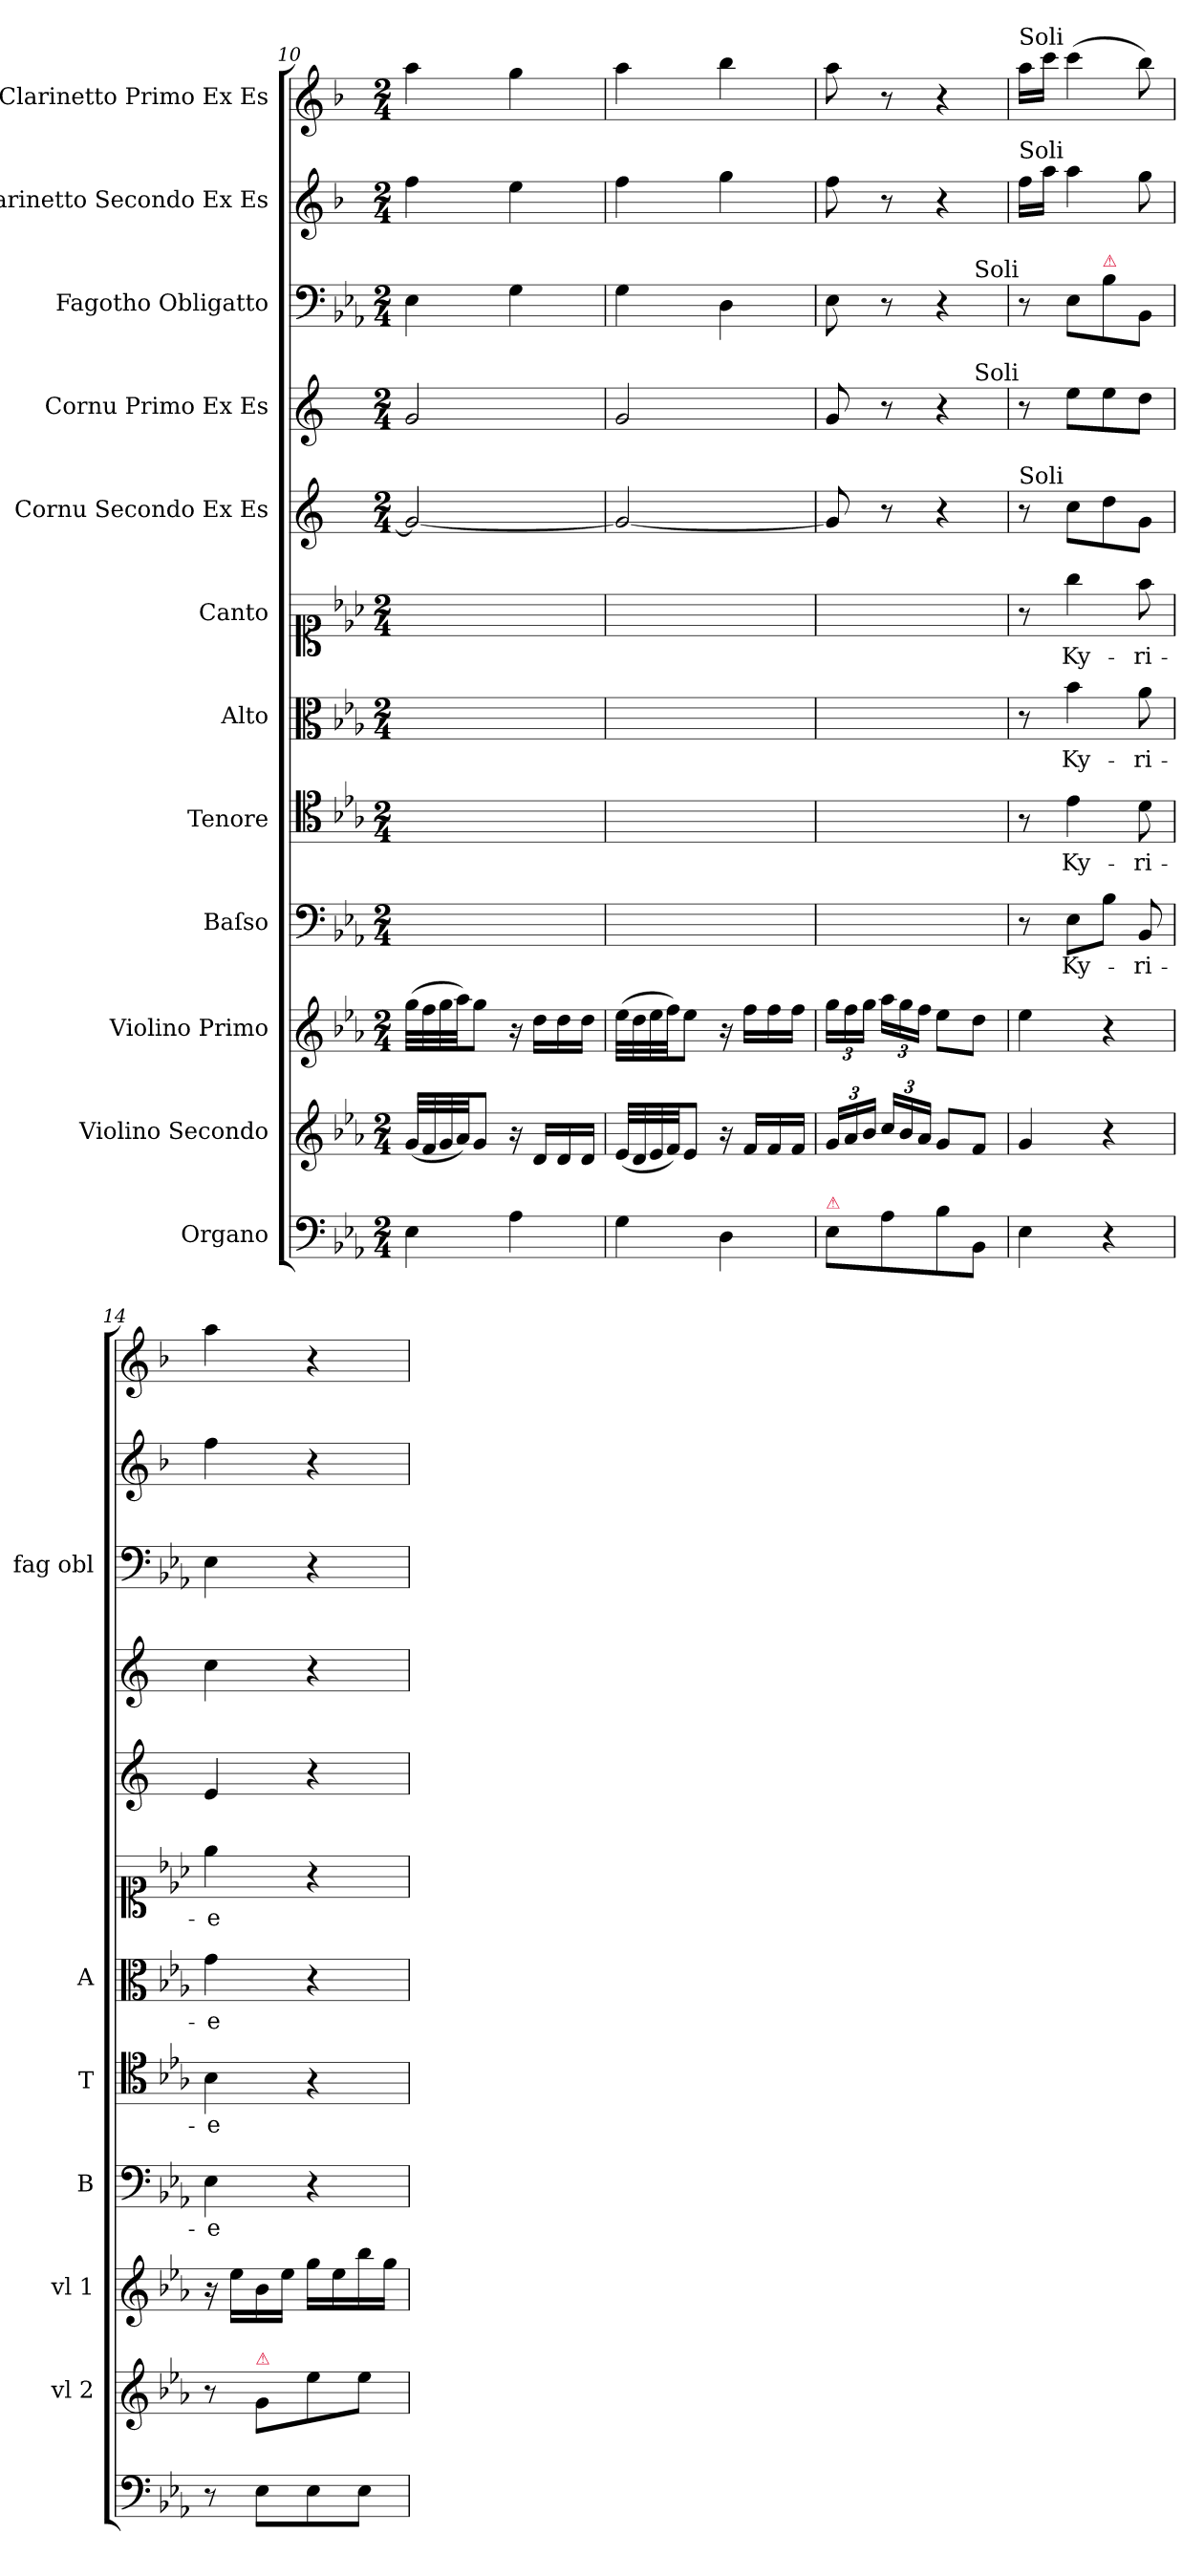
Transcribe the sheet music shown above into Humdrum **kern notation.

**kern	**kern	**kern	**kern	**text	**kern	**text	**kern	**text	**kern	**text	**kern	**kern	**kern	**kern	**kern
*part12	*part11	*part10	*part9	*part9	*part8	*part8	*part7	*part7	*part6	*part6	*part5	*part4	*part3	*part2	*part1
*staff12	*staff11	*staff10	*staff9	*staff9	*staff8	*staff8	*staff7	*staff7	*staff6	*staff6	*staff5	*staff4	*staff3	*staff2	*staff1
*I"Organo	*I"Violino Secondo	*I"Violino Primo	*I"Baſso	*	*I"Tenore	*	*I"Alto	*	*I"Canto	*	*I"Cornu Secondo Ex Es	*I"Cornu Primo Ex Es	*I"Fagotho Obligatto	*I"Clarinetto Secondo Ex Es	*I"Clarinetto Primo Ex Es
*	*I'vl 2	*I'vl 1	*I'B	*	*I'T	*	*I'A	*	*	*	*	*	*I'fag obl	*	*
*clefF4	*clefG2	*clefG2	*clefF4	*	*clefC4	*	*clefC3	*	*clefC1	*	*clefG2	*clefG2	*clefF4	*clefG2	*clefG2
*	*	*	*	*	*	*	*	*	*	*	*ITrd-2c-3	*ITrd-2c-3	*	*ITrd1c2	*ITrd1c2
*k[b-e-a-]	*k[b-e-a-]	*k[b-e-a-]	*k[b-e-a-]	*	*k[b-e-a-]	*	*k[b-e-a-]	*	*k[b-e-a-]	*	*k[b-e-a-]	*k[b-e-a-]	*k[b-e-a-]	*k[b-e-a-]	*k[b-e-a-]
*E-:	*E-:	*E-:	*E-:	*	*E-:	*	*E-:	*	*E-:	*	*	*	*E-:	*E-:	*E-:
*M2/4	*M2/4	*M2/4	*M2/4	*	*M2/4	*	*M2/4	*	*M2/4	*	*M2/4	*M2/4	*M2/4	*M2/4	*M2/4
=10	=10	=10	=10	=10	=10	=10	=10	=10	=10	=10	=10	=10	=10	=10	=10
4E-\	(32g/LLL	(32gg\LLL	2ryy	.	2ryy	.	2ryy	.	2ryy	.	2b-/_	2b-/	4E-\	4ee-\	4gg\
.	32f/	32ff\	.	.	.	.	.	.	.	.	.	.	.	.	.
.	32g/	32gg\	.	.	.	.	.	.	.	.	.	.	.	.	.
.	32a-/JJ)	32aa-\JJ)	.	.	.	.	.	.	.	.	.	.	.	.	.
.	8g/J	8gg\J	.	.	.	.	.	.	.	.	.	.	.	.	.
4A-\	16r	16r	.	.	.	.	.	.	.	.	.	.	4G\	4dd\	4ff\
.	16d/LL	16dd\LL	.	.	.	.	.	.	.	.	.	.	.	.	.
.	16d/	16dd\	.	.	.	.	.	.	.	.	.	.	.	.	.
.	16d/JJ	16dd\JJ	.	.	.	.	.	.	.	.	.	.	.	.	.
=11	=11	=11	=11	=11	=11	=11	=11	=11	=11	=11	=11	=11	=11	=11	=11
4G\	(32e-/LLL	(32ee-\LLL	2ryy	.	2ryy	.	2ryy	.	2ryy	.	2b-/_	2b-/	4G\	4ee-\	4gg\
.	32d/	32dd\	.	.	.	.	.	.	.	.	.	.	.	.	.
.	32e-/	32ee-\	.	.	.	.	.	.	.	.	.	.	.	.	.
.	32f/JJ)	32ff\JJ)	.	.	.	.	.	.	.	.	.	.	.	.	.
.	8e-/J	8ee-\J	.	.	.	.	.	.	.	.	.	.	.	.	.
4D\	16r	16r	.	.	.	.	.	.	.	.	.	.	4D\	4ff\	4aa-\
.	16f/LL	16ff\LL	.	.	.	.	.	.	.	.	.	.	.	.	.
.	16f/	16ff\	.	.	.	.	.	.	.	.	.	.	.	.	.
.	16f/JJ	16ff\JJ	.	.	.	.	.	.	.	.	.	.	.	.	.
=12	=12	=12	=12	=12	=12	=12	=12	=12	=12	=12	=12	=12	=12	=12	=12
!LO:TX:a:color=crimson:t=⚠	!	!	!	!	!	!	!	!	!	!	!	!	!	!	!
8E-\L	24g/LL	24gg\LL	2ryy	.	2ryy	.	2ryy	.	2ryy	.	8b-/]	8b-/	8E-\	8ee-\	8gg\
.	24a-/	24ff\	.	.	.	.	.	.	.	.	.	.	.	.	.
.	24b-/JJ	24gg\JJ	.	.	.	.	.	.	.	.	.	.	.	.	.
8A-\	24cc/LL	24aa-\LL	.	.	.	.	.	.	.	.	8r	8r	8r	8r	8r
.	24b-/	24gg\	.	.	.	.	.	.	.	.	.	.	.	.	.
.	24a-/JJ	24ff\JJ	.	.	.	.	.	.	.	.	.	.	.	.	.
8B-\	8g/L	8ee-\L	.	.	.	.	.	.	.	.	4r	4r	4r	4r	4r
8BB-/J	8f/J	8dd\J	.	.	.	.	.	.	.	.	.	.	.	.	.
=13	=13	=13	=13	=13	=13	=13	=13	=13	=13	=13	=13	=13	=13	=13	=13
!	!	!	!	!	!	!	!	!	!	!	!	!	!	!	!LO:TX:a:t=Soli
!	!	!	!	!	!	!	!	!	!	!	!	!	!	!LO:TX:a:t=Soli	!
!	!	!	!	!	!	!	!	!	!	!	!	!	!LO:TX:a:rj:t=Soli	!	!
!	!	!	!	!	!	!	!	!	!	!	!	!LO:TX:a:rj:t=Soli	!	!	!
!	!	!	!	!	!	!	!	!	!	!	!LO:TX:a:t=Soli	!	!	!	!
4E-\	4g/	4ee-\	8r	.	8r	.	8r	.	8r	.	8r	8r	8r	16ee-\LL	16gg\LL
.	.	.	.	.	.	.	.	.	.	.	.	.	.	16gg\JJ	16bb-\JJ
.	.	.	8E-\L	Ky-	4e-\	Ky-	4b-\	Ky-	4gg\	Ky-	8ee-\L	8gg\L	8E-\L	4gg\	(4bb-\
!	!	!	!	!	!	!	!	!	!	!	!	!	!LO:TX:a:color=crimson:t=⚠	!	!
4r	4r	4r	8B-\J	.	.	.	.	.	.	.	8ff\	8gg\	8B-\	.	.
.	.	.	8BB-/	-ri-	8d\	-ri-	8a-\	-ri-	8ff\	-ri-	8b-\J	8ff\J	8BB-/J	8ff\	8aa-\)
=14	=14	=14	=14	=14	=14	=14	=14	=14	=14	=14	=14	=14	=14	=14	=14
8r	8r	16r	4E-\	-e	4B-\	-e	4g\	-e	4ee-\	-e	4g/	4ee-\	4E-\	4ee-\	4gg\
.	.	16ee-\LL	.	.	.	.	.	.	.	.	.	.	.	.	.
!	!LO:TX:a:color=crimson:t=⚠	!	!	!	!	!	!	!	!	!	!	!	!	!	!
8E-\L	8g/L	16b-\	.	.	.	.	.	.	.	.	.	.	.	.	.
.	.	16ee-\JJ	.	.	.	.	.	.	.	.	.	.	.	.	.
8E-\	8ee-\	16gg\LL	4r	.	4r	.	4r	.	4r	.	4r	4r	4r	4r	4r
.	.	16ee-\	.	.	.	.	.	.	.	.	.	.	.	.	.
8E-\J	8ee-\J	16bb-\	.	.	.	.	.	.	.	.	.	.	.	.	.
.	.	16gg\JJ	.	.	.	.	.	.	.	.	.	.	.	.	.
=	=	=	=	=	=	=	=	=	=	=	=	=	=	=	=
*-	*-	*-	*-	*-	*-	*-	*-	*-	*-	*-	*-	*-	*-	*-	*-
